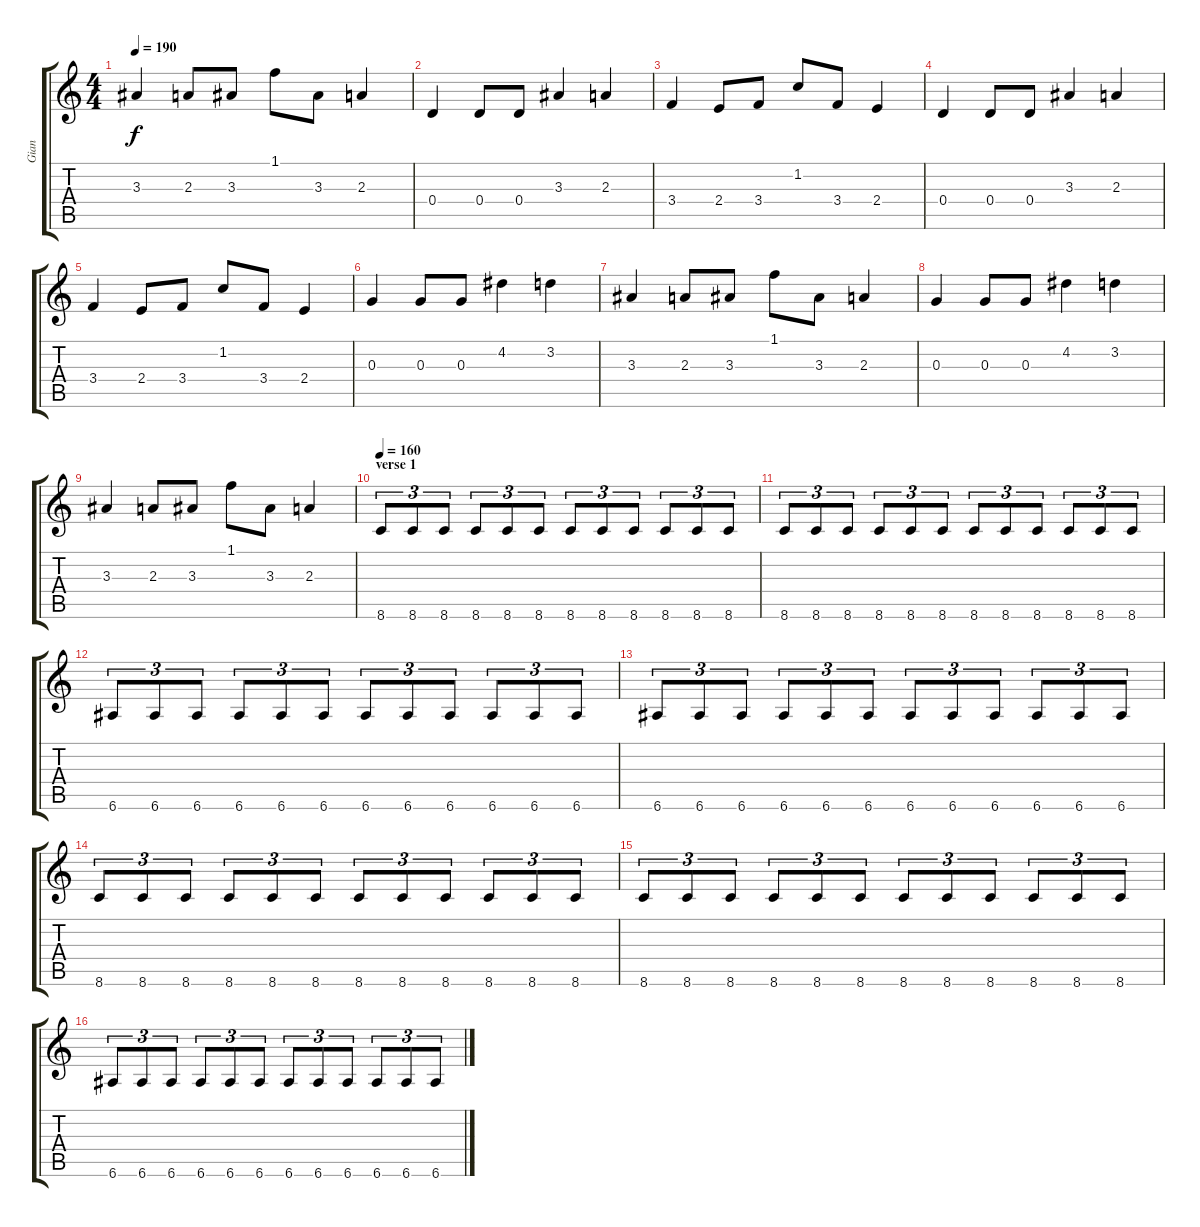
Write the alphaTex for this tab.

\track ("Gian" "Gian") {instrument overdrivenguitar}
\staff {score tabs}
\tuning (E4 B3 G3 D3 A2 E2) {hide}
\ts (4 4)
\tempo 190
\clef g2
\ks c
3.3.4{dy f} 2.3.8 3.3.8 1.1.8 3.3.8 2.3.4 |
0.4.4 0.4.8 0.4.8 3.3.4 2.3.4 |
3.4.4 2.4.8 3.4.8 1.2.8 3.4.8 2.4.4 |
0.4.4 0.4.8 0.4.8 3.3.4 2.3.4 |
3.4.4 2.4.8 3.4.8 1.2.8 3.4.8 2.4.4 |
0.3.4 0.3.8 0.3.8 4.2.4 3.2.4 |
3.3.4 2.3.8 3.3.8 1.1.8 3.3.8 2.3.4 |
0.3.4 0.3.8 0.3.8 4.2.4 3.2.4 |
3.3.4 2.3.8 3.3.8 1.1.8 3.3.8 2.3.4 |
\section ("" "verse 1 ")
\tempo 160
8.6.8{tu (3 2)} 8.6.8{tu (3 2)} 8.6.8{tu (3 2)} 8.6.8{tu (3 2)} 8.6.8{tu (3 2)} 8.6.8{tu (3 2)} 8.6.8{tu (3 2)} 8.6.8{tu (3 2)} 8.6.8{tu (3 2)} 8.6.8{tu (3 2)} 8.6.8{tu (3 2)} 8.6.8{tu (3 2)} |
8.6.8{tu (3 2)} 8.6.8{tu (3 2)} 8.6.8{tu (3 2)} 8.6.8{tu (3 2)} 8.6.8{tu (3 2)} 8.6.8{tu (3 2)} 8.6.8{tu (3 2)} 8.6.8{tu (3 2)} 8.6.8{tu (3 2)} 8.6.8{tu (3 2)} 8.6.8{tu (3 2)} 8.6.8{tu (3 2)} |
6.6.8{tu (3 2)} 6.6.8{tu (3 2)} 6.6.8{tu (3 2)} 6.6.8{tu (3 2)} 6.6.8{tu (3 2)} 6.6.8{tu (3 2)} 6.6.8{tu (3 2)} 6.6.8{tu (3 2)} 6.6.8{tu (3 2)} 6.6.8{tu (3 2)} 6.6.8{tu (3 2)} 6.6.8{tu (3 2)} |
6.6.8{tu (3 2)} 6.6.8{tu (3 2)} 6.6.8{tu (3 2)} 6.6.8{tu (3 2)} 6.6.8{tu (3 2)} 6.6.8{tu (3 2)} 6.6.8{tu (3 2)} 6.6.8{tu (3 2)} 6.6.8{tu (3 2)} 6.6.8{tu (3 2)} 6.6.8{tu (3 2)} 6.6.8{tu (3 2)} |
8.6.8{tu (3 2)} 8.6.8{tu (3 2)} 8.6.8{tu (3 2)} 8.6.8{tu (3 2)} 8.6.8{tu (3 2)} 8.6.8{tu (3 2)} 8.6.8{tu (3 2)} 8.6.8{tu (3 2)} 8.6.8{tu (3 2)} 8.6.8{tu (3 2)} 8.6.8{tu (3 2)} 8.6.8{tu (3 2)} |
8.6.8{tu (3 2)} 8.6.8{tu (3 2)} 8.6.8{tu (3 2)} 8.6.8{tu (3 2)} 8.6.8{tu (3 2)} 8.6.8{tu (3 2)} 8.6.8{tu (3 2)} 8.6.8{tu (3 2)} 8.6.8{tu (3 2)} 8.6.8{tu (3 2)} 8.6.8{tu (3 2)} 8.6.8{tu (3 2)} |
6.6.8{tu (3 2)} 6.6.8{tu (3 2)} 6.6.8{tu (3 2)} 6.6.8{tu (3 2)} 6.6.8{tu (3 2)} 6.6.8{tu (3 2)} 6.6.8{tu (3 2)} 6.6.8{tu (3 2)} 6.6.8{tu (3 2)} 6.6.8{tu (3 2)} 6.6.8{tu (3 2)} 6.6.8{tu (3 2)}
